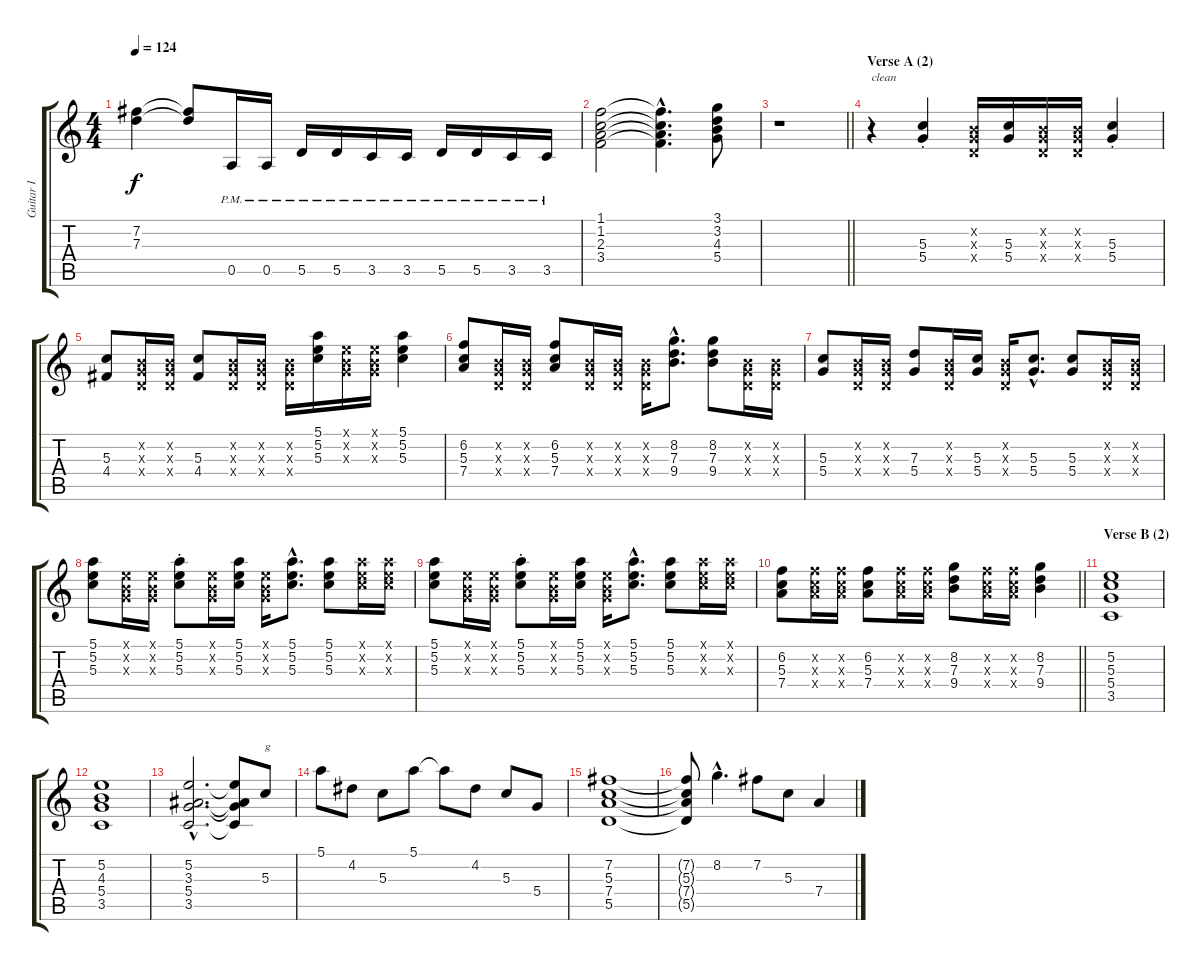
\track ("Guitar I" "Guitar I") {instrument distortionguitar}
\staff {score tabs}
\tuning (E4 B3 G3 D3 A2 E2) {hide}
\ts (4 4)
\tempo 124
\clef g2
\ks aminor
(7.2{t} 7.3{t}).4{dy f} (7.2{t} 7.3{t}).8 0.5{pm}.16 0.5{pm}.16 5.5{pm}.16 5.5{pm}.16 3.5{pm}.16 3.5{pm}.16 5.5{pm}.16 5.5{pm}.16 3.5{pm}.16 3.5{pm}.16 |
(1.1 1.2 2.3 3.4).2 (1.1{hac t} 1.2{hac t} 2.3{hac t} 3.4{hac t}).4{d} (3.1 3.2 4.3 5.4).8 |
\barLineRight lightlight
r.1 |
\section ("" "Verse A (2)")
r.4{txt "clean" instrument electricguitarjazz} (5.3{st} 5.4{st}).4 (0.2{x} 0.3{x} 0.4{x}).16 (5.3 5.4).16 (0.2{x} 0.3{x} 0.4{x}).16 (0.2{x} 0.3{x} 0.4{x}).16 (5.3{st} 5.4{st}).4 |
(5.3 4.4).8 (0.2{x} 0.3{x} 0.4{x}).16 (0.2{x} 0.3{x} 0.4{x}).16 (5.3 4.4).8 (0.2{x} 0.3{x} 0.4{x}).16 (0.2{x} 0.3{x} 0.4{x}).16 (0.2{x} 0.3{x} 0.4{x}).16 (5.1 5.2 5.3).16 (0.1{x} 0.2{x} 0.3{x}).16 (0.1{x} 0.2{x} 0.3{x}).16 (5.1 5.2 5.3).4 |
(6.2 5.3 7.4).8 (0.2{x} 0.3{x} 0.4{x}).16 (0.2{x} 0.3{x} 0.4{x}).16 (6.2 5.3 7.4).8 (0.2{x} 0.3{x} 0.4{x}).16 (0.2{x} 0.3{x} 0.4{x}).16 (0.2{x} 0.3{x} 0.4{x}).16 (8.2{hac} 7.3{hac} 9.4{hac}).8{d} (8.2 7.3 9.4).8 (0.2{x} 0.3{x} 0.4{x}).16 (0.2{x} 0.3{x} 0.4{x}).16 |
(5.3 5.4).8 (0.2{x} 0.3{x} 0.4{x}).16 (0.2{x} 0.3{x} 0.4{x}).16 (7.3 5.4).8 (0.2{x} 0.3{x} 0.4{x}).16 (5.3 5.4).16 (0.2{x} 0.3{x} 0.4{x}).16 (5.3{hac} 5.4{hac}).8{d} (5.3 5.4).8 (0.2{x} 0.3{x} 0.4{x}).16 (0.2{x} 0.3{x} 0.4{x}).16 |
(5.1 5.2 5.3).8 (0.1{x} 0.2{x} 0.3{x}).16 (0.1{x} 0.2{x} 0.3{x}).16 (5.1{st} 5.2{st} 5.3{st}).8 (0.1{x} 0.2{x} 0.3{x}).16 (5.1 5.2 5.3).16 (0.1{x} 0.2{x} 0.3{x}).16 (5.1{hac} 5.2{hac} 5.3{hac}).8{d} (5.1 5.2 5.3).8 (5.1{x} 5.2{x} 5.3{x}).16 (5.1{x} 5.2{x} 5.3{x}).16 |
(5.1 5.2 5.3).8 (0.1{x} 0.2{x} 0.3{x}).16 (0.1{x} 0.2{x} 0.3{x}).16 (5.1{st} 5.2{st} 5.3{st}).8 (0.1{x} 0.2{x} 0.3{x}).16 (5.1 5.2 5.3).16 (0.1{x} 0.2{x} 0.3{x}).16 (5.1{hac} 5.2{hac} 5.3{hac}).8{d} (5.1 5.2 5.3).8 (5.1{x} 5.2{x} 5.3{x}).16 (5.1{x} 5.2{x} 5.3{x}).16 |
\barLineRight lightlight
(6.2 5.3 7.4).8 (6.2{x} 5.3{x} 7.4{x}).16 (6.2{x} 5.3{x} 7.4{x}).16 (6.2 5.3 7.4).8 (6.2{x} 5.3{x} 7.4{x}).16 (6.2{x} 5.3{x} 7.4{x}).16 (8.2 7.3 9.4).8 (6.2{x} 5.3{x} 7.4{x}).16 (6.2{x} 5.3{x} 7.4{x}).16 (8.2 7.3 9.4).4 |
\section ("" "Verse B (2)")
(5.2 5.3 5.4 3.5).1 |
(5.2 4.3 5.4 3.5).1 |
(5.2{hac} 3.3{hac} 5.4{hac} 3.5{hac}).2{d} (5.2{t} 3.3{t} 5.4{t} 3.5{t}).8 5.3.8{txt "g"} |
5.1.8 4.2.8 5.3.8 5.1.8 5.1{t}.8 4.2.8 5.3.8 5.4.8 |
(7.2 5.3 7.4 5.5).1 |
(7.2{t} 5.3{t} 7.4{t} 5.5{t}).8 8.2{hac}.4{d} 7.2.8 5.3.8 7.4.4
